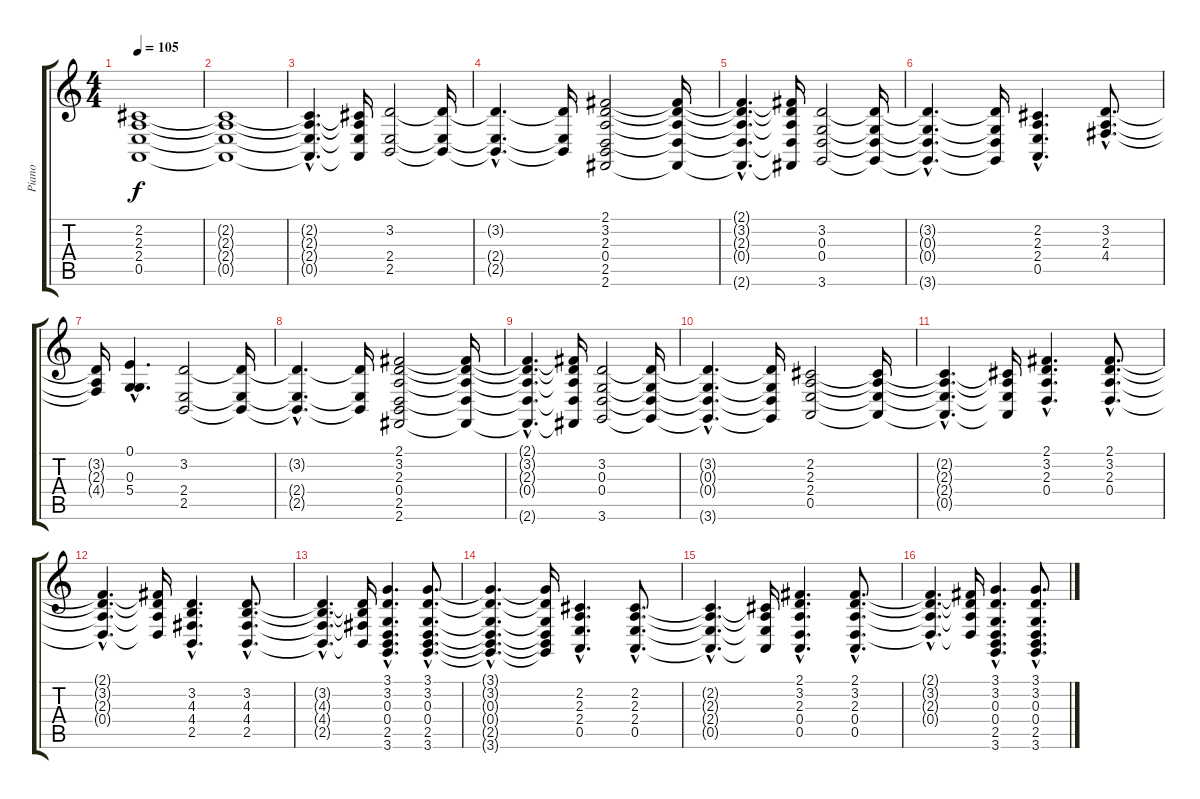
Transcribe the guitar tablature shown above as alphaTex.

\track ("Piano " "Piano ") {instrument acousticgrandpiano}
\staff {score tabs}
\tuning (E4 B3 G3 D3 A2 E2) {hide}
\ts (4 4)
\tempo 105
\clef g2
\ks c
(2.2{t} 2.3{t} 2.4{t} 0.5{t}).1{dy f} |
(2.2{t} 2.3{t} 2.4{t} 0.5{t}).1 |
(2.2{hac t} 2.3{hac t} 2.4{hac t} 0.5{hac t}).4{d} (2.2{t} 2.3{t} 2.4{t} 0.5{t}).16 (3.2 2.4 2.5).2 (3.2{t} 2.4{t} 2.5{t}).16 |
(3.2{hac t} 2.4{hac t} 2.5{hac t}).4{d} (3.2{t} 2.4{t} 2.5{t}).16 (2.1 3.2 2.3 0.4 2.5 2.6).2 (2.1{t} 3.2{t} 2.3{t} 0.4{t} 2.6{t}).16 |
(2.1{hac t} 3.2{hac t} 2.3{hac t} 0.4{hac t} 2.6{hac t}).4{d} (2.1{t} 3.2{t} 2.3{t} 0.4{t} 2.6{t}).16 (3.2 0.3 0.4 3.6).2 (3.2{t} 0.3{t} 0.4{t} 3.6{t}).16 |
(3.2{hac t} 0.3{hac t} 0.4{hac t} 3.6{hac t}).4{d} (3.2{t} 0.3{t} 0.4{t} 3.6{t}).16 (2.2{hac} 2.3{hac} 2.4{hac} 0.5{hac}).4{d} (3.2{hac} 2.3{hac} 4.4{hac}).8{d} |
(3.2{t} 2.3{t} 4.4{t}).16 (0.1{hac} 0.3{hac} 5.4{hac}).4{d} (3.2 2.4 2.5).2 (3.2{t} 2.4{t} 2.5{t}).16 |
(3.2{hac t} 2.4{hac t} 2.5{hac t}).4{d} (3.2{t} 2.4{t} 2.5{t}).16 (2.1 3.2 2.3 0.4 2.5 2.6).2 (2.1{t} 3.2{t} 2.3{t} 0.4{t} 2.6{t}).16 |
(2.1{hac t} 3.2{hac t} 2.3{hac t} 0.4{hac t} 2.6{hac t}).4{d} (2.1{t} 3.2{t} 2.3{t} 0.4{t} 2.6{t}).16 (3.2 0.3 0.4 3.6).2 (3.2{t} 0.3{t} 0.4{t} 3.6{t}).16 |
(3.2{hac t} 0.3{hac t} 0.4{hac t} 3.6{hac t}).4{d} (3.2{t} 0.3{t} 0.4{t} 3.6{t}).16 (2.2 2.3 2.4 0.5).2 (2.2{t} 2.3{t} 2.4{t} 0.5{t}).16 |
(2.2{hac t} 2.3{hac t} 2.4{hac t} 0.5{hac t}).4{d} (2.2{t} 2.3{t} 2.4{t} 0.5{t}).16 (2.1{hac} 3.2{hac} 2.3{hac} 0.4{hac}).4{d} (2.1{hac} 3.2{hac} 2.3{hac} 0.4{hac}).8{d} |
(2.1{hac t} 3.2{hac t} 2.3{hac t} 0.4{hac t}).4{d} (2.1{t} 3.2{t} 2.3{t} 0.4{t}).16 (3.2{hac} 4.3{hac} 4.4{hac} 2.5{hac}).4{d} (3.2{hac} 4.3{hac} 4.4{hac} 2.5{hac}).8{d} |
(3.2{hac t} 4.3{hac t} 4.4{hac t} 2.5{hac t}).4{d} (3.2{t} 4.3{t} 4.4{t} 2.5{t}).16 (3.1{hac} 3.2{hac} 0.3{hac} 0.4{hac} 2.5{hac} 3.6{hac}).4{d} (3.1{hac} 3.2{hac} 0.3{hac} 0.4{hac} 2.5{hac} 3.6{hac}).8{d} |
(3.1{hac t} 3.2{hac t} 0.3{hac t} 0.4{hac t} 2.5{hac t} 3.6{hac t}).4{d} (3.1{t} 3.2{t} 0.3{t} 0.4{t} 2.5{t} 3.6{t}).16 (2.2{hac} 2.3{hac} 2.4{hac} 0.5{hac}).4{d} (2.2{hac} 2.3{hac} 2.4{hac} 0.5{hac}).8{d} |
(2.2{hac t} 2.3{hac t} 2.4{hac t} 0.5{hac t}).4{d} (2.2{t} 2.3{t} 2.4{t} 0.5{t}).16 (2.1{hac} 3.2{hac} 2.3{hac} 0.4{hac} 0.5).4{d} (2.1{hac} 3.2{hac} 2.3{hac} 0.4{hac} 0.5).8{d} |
(2.1{hac t} 3.2{hac t} 2.3{hac t} 0.4{hac t}).4{d} (2.1{t} 3.2{t} 2.3{t} 0.4{t}).16 (3.1{hac} 3.2{hac} 0.3{hac} 0.4{hac} 2.5{hac} 3.6{hac}).4{d} (3.1{hac} 3.2{hac} 0.3{hac} 0.4{hac} 2.5{hac} 3.6{hac}).8{d}
